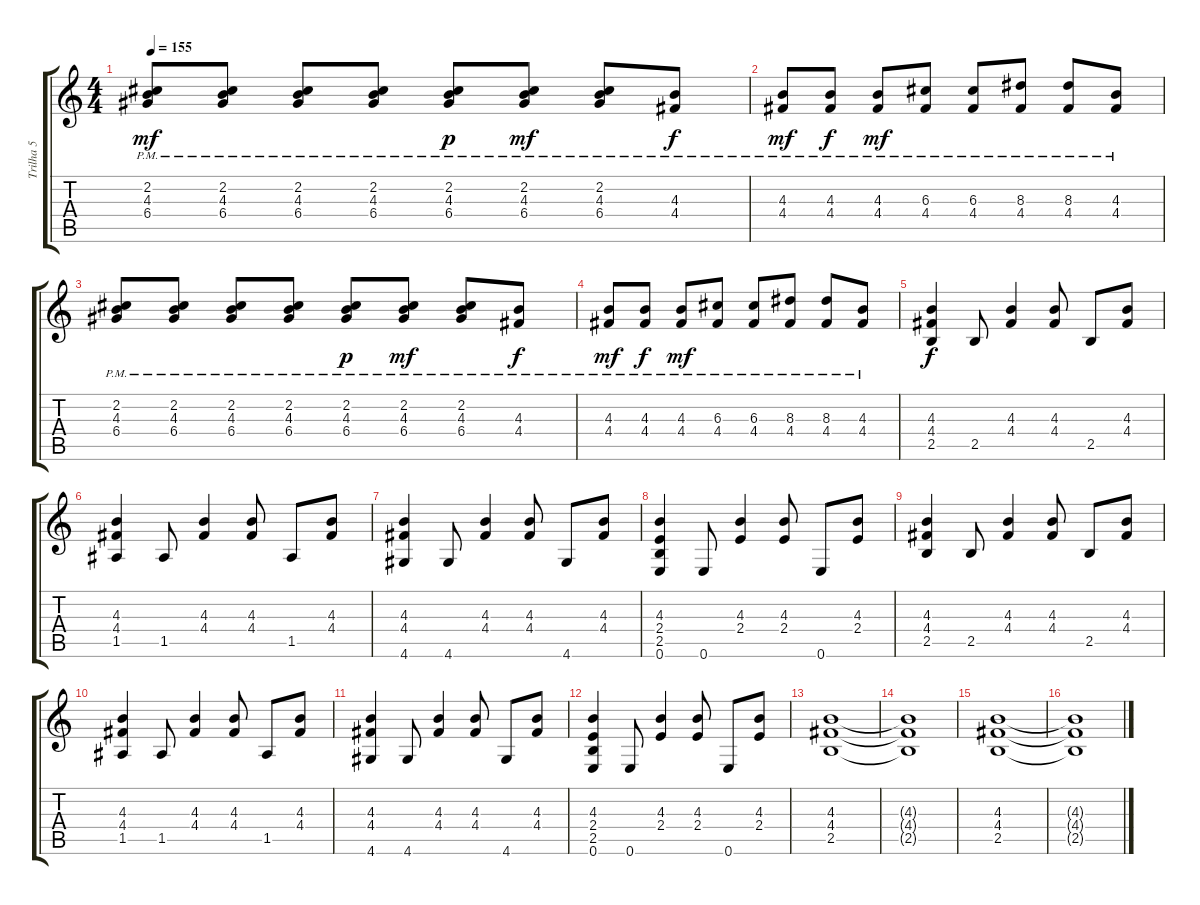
\track ("Trilha 5" "Trilha 5") {instrument overdrivenguitar}
\staff {score tabs}
\tuning (E4 B3 G3 D3 A2 E2) {hide}
\ts (4 4)
\tempo 155
\clef g2
\ks c
(2.2{pm} 4.3{pm} 6.4{pm}).8{dy mf} (2.2{pm} 4.3{pm} 6.4{pm}).8 (2.2{pm} 4.3{pm} 6.4{pm}).8 (2.2{pm} 4.3{pm} 6.4{pm}).8 (2.2{pm} 4.3{pm} 6.4{pm}).8{dy p} (2.2{pm} 4.3{pm} 6.4{pm}).8{dy mf} (2.2{pm} 4.3{pm} 6.4{pm}).8 (4.3{pm} 4.4{pm}).8{dy f} |
(4.3{pm} 4.4{pm}).8{dy mf} (4.3{pm} 4.4{pm}).8{dy f} (4.3{pm} 4.4{pm}).8{dy mf} (6.3 4.4{pm}).8 (6.3 4.4{pm}).8 (8.3 4.4{pm}).8 (8.3 4.4{pm}).8 (4.3 4.4{pm}).8 |
(2.2{pm} 4.3{pm} 6.4{pm}).8 (2.2{pm} 4.3{pm} 6.4{pm}).8 (2.2{pm} 4.3{pm} 6.4{pm}).8 (2.2{pm} 4.3{pm} 6.4{pm}).8 (2.2{pm} 4.3{pm} 6.4{pm}).8{dy p} (2.2{pm} 4.3{pm} 6.4{pm}).8{dy mf} (2.2{pm} 4.3{pm} 6.4{pm}).8 (4.3{pm} 4.4{pm}).8{dy f} |
(4.3{pm} 4.4{pm}).8{dy mf} (4.3{pm} 4.4{pm}).8{dy f} (4.3{pm} 4.4{pm}).8{dy mf} (6.3 4.4{pm}).8 (6.3 4.4{pm}).8 (8.3 4.4{pm}).8 (8.3 4.4{pm}).8 (4.3 4.4{pm}).8 |
(4.3 4.4 2.5).4{dy f volume 10} 2.5.8 (4.3 4.4).4 (4.3 4.4).8 2.5.8 (4.3 4.4).8 |
(4.3 4.4 1.5).4{volume 10} 1.5.8 (4.3 4.4).4 (4.3 4.4).8 1.5.8 (4.3 4.4).8 |
(4.3 4.4 4.6).4{volume 10} 4.6.8 (4.3 4.4).4 (4.3 4.4).8 4.6.8 (4.3 4.4).8 |
(4.3 2.4 2.5 0.6).4{volume 10} 0.6.8 (4.3 2.4).4 (4.3 2.4).8 0.6.8 (4.3 2.4).8 |
(4.3 4.4 2.5).4{volume 10} 2.5.8 (4.3 4.4).4 (4.3 4.4).8 2.5.8 (4.3 4.4).8 |
(4.3 4.4 1.5).4{volume 10} 1.5.8 (4.3 4.4).4 (4.3 4.4).8 1.5.8 (4.3 4.4).8 |
(4.3 4.4 4.6).4{volume 10} 4.6.8 (4.3 4.4).4 (4.3 4.4).8 4.6.8 (4.3 4.4).8 |
(4.3 2.4 2.5 0.6).4{volume 10} 0.6.8 (4.3 2.4).4 (4.3 2.4).8 0.6.8 (4.3 2.4).8 |
(4.3 4.4 2.5).1{volume 14} |
(4.3{t} 4.4{t} 2.5{t}).1 |
(4.3 4.4 2.5).1 |
(4.3{t} 4.4{t} 2.5{t}).1
